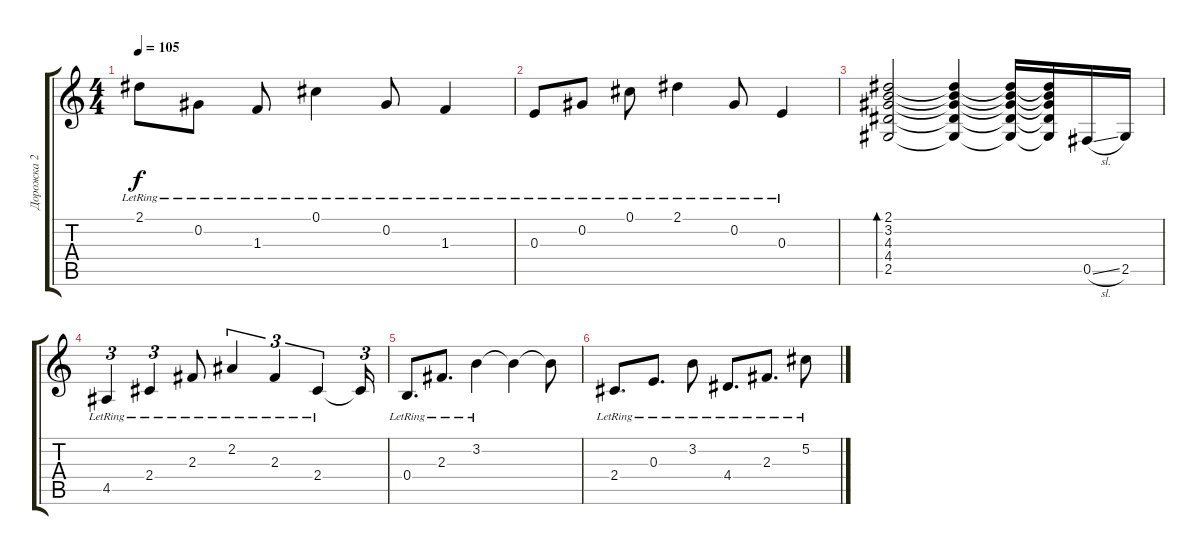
\track ("Дорожка 2" "Дорожка 2") {instrument electricguitarclean}
\staff {score tabs}
\tuning (Db4 Ab3 E3 B2 Gb2 B1) {hide}
\ts (4 4)
\tempo 105
\clef g2
\ks c
2.1{lr}.8{dy f} 0.2{lr}.8 1.3{lr}.8 0.1{lr}.4 0.2{lr}.8 1.3{lr}.4 |
0.3{lr}.8 0.2{lr}.8 0.1{lr}.8 2.1{lr}.4 0.2{lr}.8 0.3{lr}.4 |
(2.1 3.2 4.3 4.4 2.5).2{bd 240} (2.1{t} 3.2{t} 4.3{t} 4.4{t} 2.5{t}).4 (2.1{t} 3.2{t} 4.3{t} 4.4{t} 2.5{t}).16 (2.1{t} 3.2{t} 4.3{t} 4.4{t} 2.5{t}).16 0.5{sl}.16 2.5.16 |
4.5{lr}.4{tu (3 2)} 2.4{lr}.4{tu (3 2)} 2.3{lr}.8 2.2{lr}.4{tu (3 2)} 2.3{lr}.4{tu (3 2)} 2.4{lr}.4{tu (3 2)} 2.4{t}.16{tu (3 2)} |
0.4{lr}.8{d} 2.3{lr}.8{d} 3.2{lr}.4 3.2{t}.4 3.2{t}.8 |
2.4{lr}.8{d} 0.3{lr}.8{d} 3.2{lr}.8 4.4{lr}.8{d} 2.3{lr}.8{d} 5.2{lr}.8
